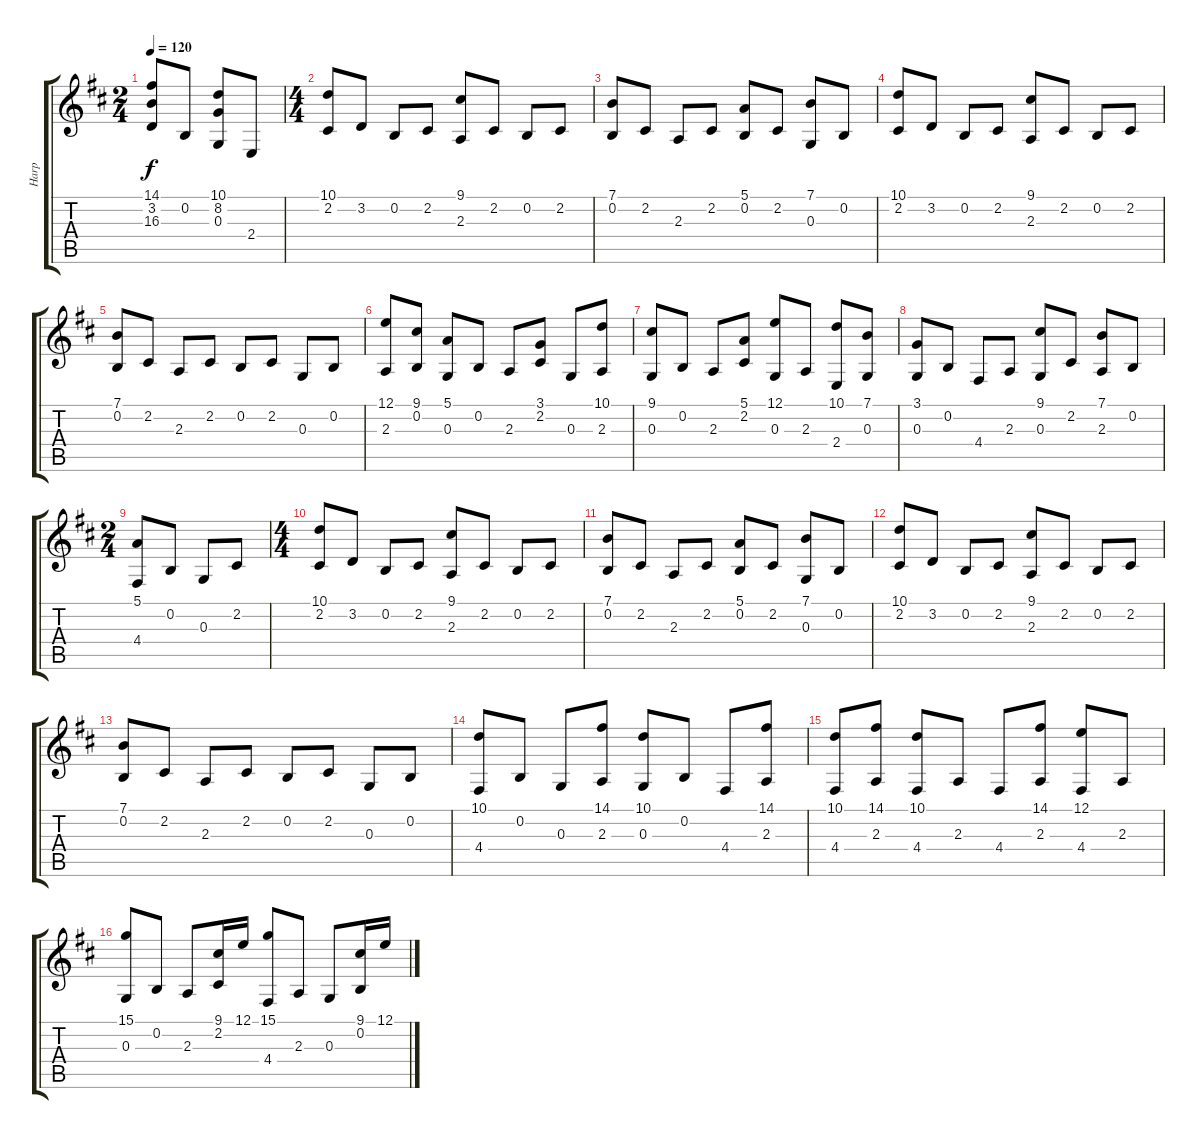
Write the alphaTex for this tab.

\track ("Harp" "Harp") {instrument orchestralharp}
\staff {score tabs}
\tuning (E4 B3 G3 D3 A2 E2) {hide}
\ts (2 4)
\tempo 120
\clef g2
\ks bminor
(14.1 3.2 16.3).8{dy f} 0.2.8 (10.1 8.2 0.3).8 2.4.8 |
\ts (4 4)
(10.1 2.2).8 3.2.8 0.2.8 2.2.8 (9.1 2.3).8 2.2.8 0.2.8 2.2.8 |
(7.1 0.2).8 2.2.8 2.3.8 2.2.8 (5.1 0.2).8 2.2.8 (7.1 0.3).8 0.2.8 |
(10.1 2.2).8 3.2.8 0.2.8 2.2.8 (9.1 2.3).8 2.2.8 0.2.8 2.2.8 |
(7.1 0.2).8 2.2.8 2.3.8 2.2.8 0.2.8 2.2.8 0.3.8 0.2.8 |
(12.1 2.3).8 (9.1 0.2).8 (5.1 0.3).8 0.2.8 2.3.8 (3.1 2.2).8 0.3.8 (10.1 2.3).8 |
(9.1 0.3).8 0.2.8 2.3.8 (5.1 2.2).8 (12.1 0.3).8 2.3.8 (10.1 2.4).8 (7.1 0.3).8 |
(3.1 0.3).8 0.2.8 4.4.8 2.3.8 (9.1 0.3).8 2.2.8 (7.1 2.3).8 0.2.8 |
\ts (2 4)
(5.1 4.4).8 0.2.8 0.3.8 2.2.8 |
\ts (4 4)
(10.1 2.2).8 3.2.8 0.2.8 2.2.8 (9.1 2.3).8 2.2.8 0.2.8 2.2.8 |
(7.1 0.2).8 2.2.8 2.3.8 2.2.8 (5.1 0.2).8 2.2.8 (7.1 0.3).8 0.2.8 |
(10.1 2.2).8 3.2.8 0.2.8 2.2.8 (9.1 2.3).8 2.2.8 0.2.8 2.2.8 |
(7.1 0.2).8 2.2.8 2.3.8 2.2.8 0.2.8 2.2.8 0.3.8 0.2.8 |
(10.1 4.4).8 0.2.8 0.3.8 (14.1 2.3).8 (10.1 0.3).8 0.2.8 4.4.8 (14.1 2.3).8 |
(10.1 4.4).8 (14.1 2.3).8 (10.1 4.4).8 2.3.8 4.4.8 (14.1 2.3).8 (12.1 4.4).8 2.3.8 |
(15.1 0.3).8 0.2.8 2.3.8 (9.1 2.2).16 12.1.16 (15.1 4.4).8 2.3.8 0.3.8 (9.1 0.2).16 12.1.16
